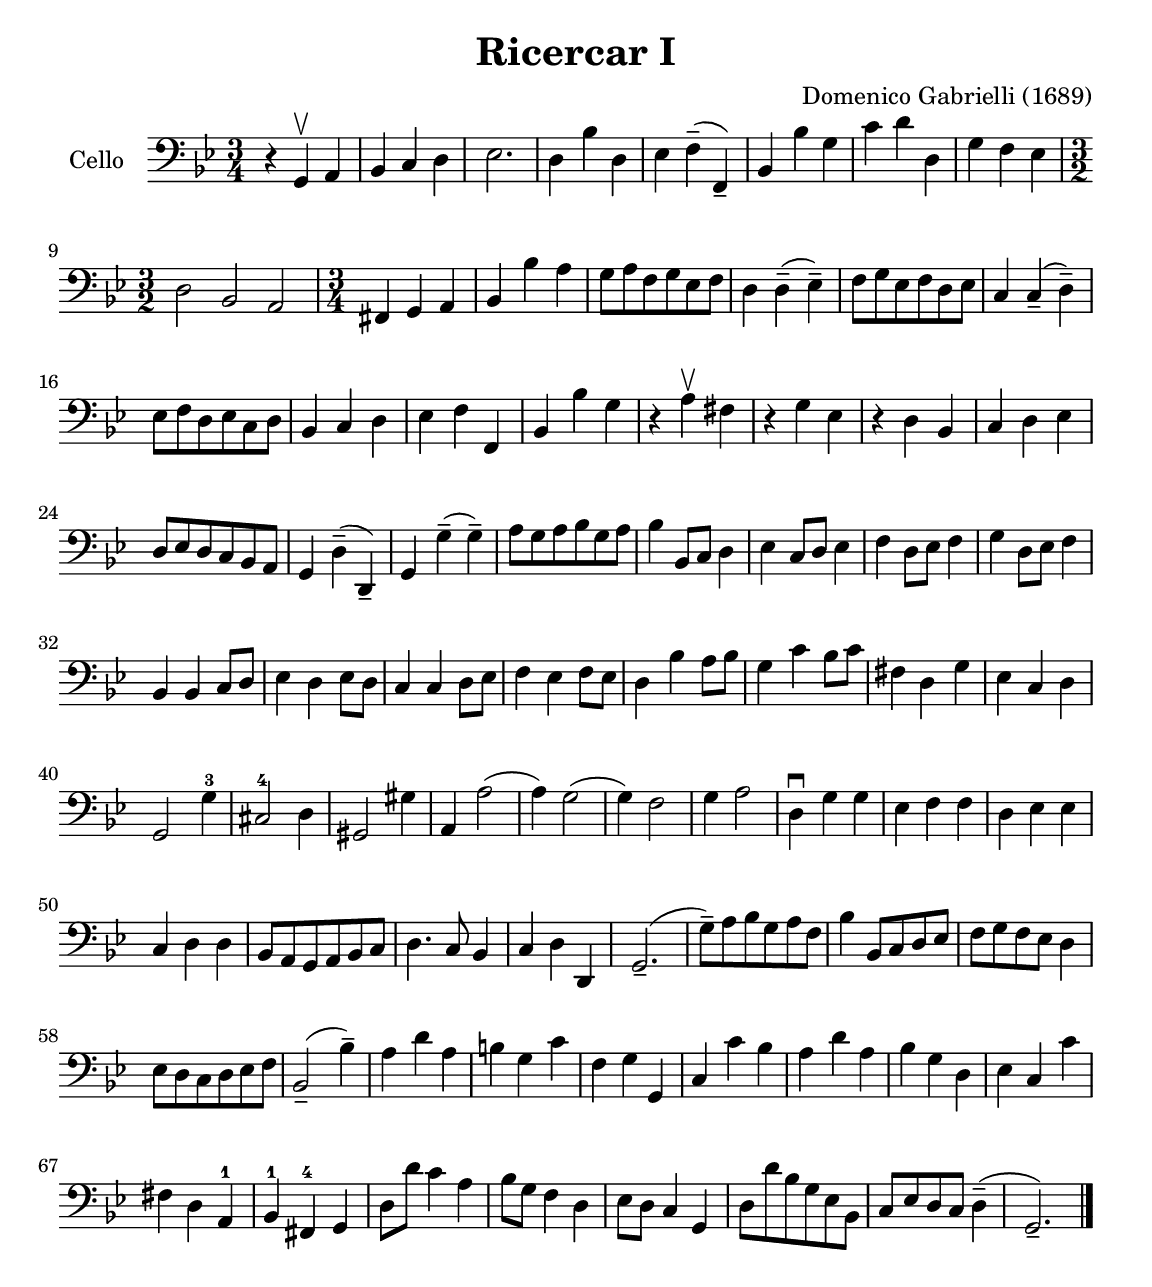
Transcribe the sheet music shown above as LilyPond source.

#(set-global-staff-size 21)

\version "2.18.2"

\header {
  title    = "Ricercar I"
  composer = "Domenico Gabrielli (1689)"
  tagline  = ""
}

\language "italiano"

% iPad Pro 12.9

\paper {
  paper-width  = 195\mm
  paper-height = 260\mm
}

\score {
  \new Staff
   \with {instrumentName = #"Cello "}
   {
   \override Hairpin.to-barline = ##f
   \time 3/4
   \key sol \minor
   \clef bass
     r4 sol,4\upbow la,4                    % 1
   | sib,4 do4 re4                          % 2
   | mib2.                                  % 3
   | re4 sib4 re4                           % 4
   | mib4 fa4--(fa,4--)                     % 5
   | sib,4 sib4 sol4                        % 6
   | do'4 re'4 re4                          % 7
   | sol4 fa4 mib4                          % 8
   | \time 3/2 re2 sib,2 la,2               % 9
   | \time 3/4 fad,4 sol,4 la,4             % 10
   | sib,4 sib4 la4                         % 11
   | sol8 la8 fa8 sol8 mib8 fa8             % 12
   | re4 re4--(mib4--)                      % 13
   | fa8 sol8 mib8 fa8 re8 mib8             % 14
   | do4 do4--(re4--)                       % 15
   | mib8 fa8 re8 mib8 do8 re8              % 16
   | sib,4 do4 re4                          % 17
   | mib4 fa4 fa,4                          % 18
   | sib,4 sib4 sol4                        % 19
   | r4 la4\upbow fad4                      % 20
   | r4 sol4 mib4                           % 21
   | r4 re4 sib,4                           % 22
   | do4 re4 mib4                           % 23
   | re8 mib8 re8 do8 sib,8 la,8            % 24
   | sol,4 re4--(re,4--)                    % 25
   | sol,4 sol4--(sol4--)                   % 26
   | la8 sol8 la8 sib8 sol8 la8             % 27
   | sib4 sib,8 do8 re4                     % 28
   | mib4 do8 re8 mib4                      % 29
   | fa4 re8 mib8 fa4                       % 30
   | sol4 re8 mib8 fa4                      % 31
   | sib,4 sib,4 do8 re8                    % 32
   | mib4 re4 mib8 re8                      % 33
   | do4 do4 re8 mib8                       % 34
   | fa4 mib4 fa8 mib8                      % 35
   | re4 sib4 la8 sib8                      % 36
   | sol4 do'4 sib8 do'8                    % 37
   | fad4 re4 sol4                          % 38
   | mib4 do4 re4                           % 39
   | sol,2 sol4-3                           % 40
   | dod2-4 re4                             % 41
   | sold,2 sold4                           % 42
   | la,4 la2(                              % 43
   | la4) sol2(                             % 44
   | sol4) fa2                              % 45
   | sol4 la2                               % 46
   | re4\downbow sol4 sol4                  % 47
   | mib4 fa4 fa4                           % 48
   | re4 mib4 mib4                          % 49
   | do4 re4 re4                            % 50
   | sib,8 la,8 sol,8 la,8 sib,8 do8        % 51
   | re4. do8 sib,4                         % 52
   | do4 re4 re,4                           % 53
   | sol,2.--(                              % 54
   | sol8--) la8 sib8 sol8 la8 fa8          % 55
   | sib4 sib,8 do8 re8 mib8                % 56
   | fa8 sol8 fa8 mib8 re4                  % 57
   | mib8 re8 do8 re8 mib8 fa8              % 58
   | sib,2--(sib4--)                        % 59
   | la4 re'4 la4                           % 60
   | si4 sol4 do'4                          % 61
   | fa4 sol4 sol,4                         % 62
   | do4 do'4 sib4                          % 63
   | la4 re'4 la4                           % 64
   | sib4 sol4 re4                          % 65
   | mib4 do4 do'4                          % 66
   | fad4 re4 la,4-1                        % 67
   | sib,4-1 fad,4-4 sol,4                  % 68
   | re8 re'8 do'4 la4                      % 69
   | sib8 sol8 fa4 re4                      % 70
   | mib8 re8 do4 sol,4                     % 71
   | re8 re'8 sib8 sol8 mib8 sib,8          % 72
   | do8 mib8 re8 do8 re4--(                % 73
   | sol,2.--)                              % 74
   \bar "|."
 }
}
